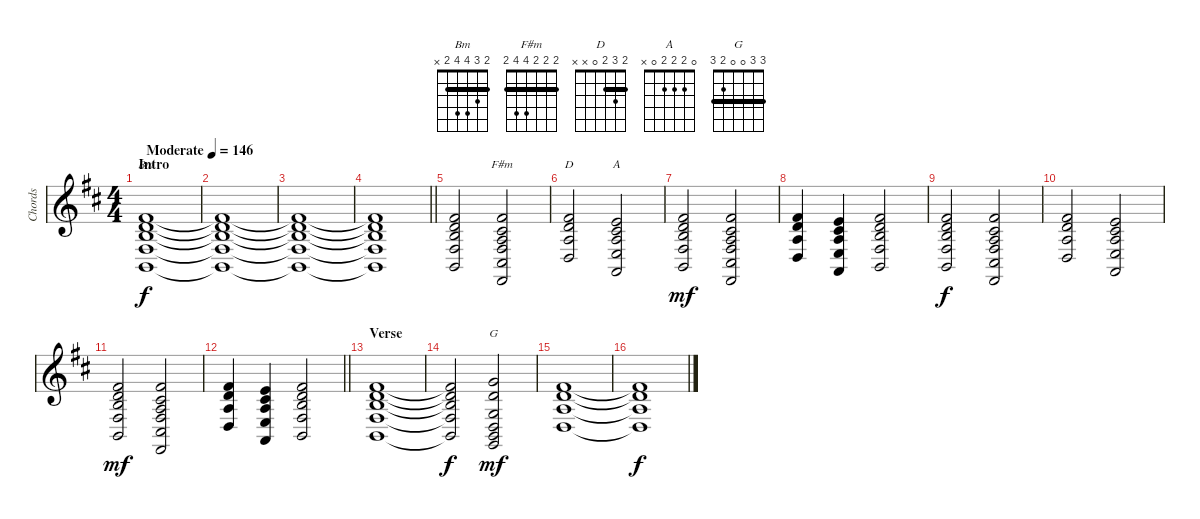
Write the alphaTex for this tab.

\track ("Chords" "Chords") {instrument stringensemble1}
\staff {score}
\tuning (E4 B3 G3 D3 A2 E2) {hide}
\chord ("Bm" 2 3 4 4 2 x) {barre 2}
\chord ("F#m" 2 2 2 4 4 2) {barre 2}
\chord ("D" 2 3 2 0 x x) {barre 2}
\chord ("A" 0 2 2 2 0 x)
\chord ("G" 3 3 0 0 2 3) {barre 3}
\ts (4 4)
\section ("" "Intro")
\tempo (146 "Moderate")
\clef g2
\ks bminor
(2.1 3.2 4.3 4.4 2.5).1{ch "Bm" dy f instrument stringensemble1} |
(2.1{t} 3.2{t} 4.3{t} 4.4{t} 2.5{t}).1 |
(2.1{t} 3.2{t} 4.3{t} 4.4{t} 2.5{t}).1 |
\barLineRight lightlight
(2.1{t} 3.2{t} 4.3{t} 4.4{t} 2.5{t}).1 |
\section ("" "")
(2.1 3.2 4.3 4.4 2.5).2 (2.1 2.2 2.3 4.4 4.5 2.6).2{ch "F#m"} |
(2.1 3.2 2.3 0.4).2{ch "D"} (0.1 2.2 2.3 2.4 0.5).2{ch "A"} |
(2.1 3.2 4.3 4.4 2.5).2{dy mf} (2.1 2.2 2.3 4.4 4.5 2.6).2 |
(2.1 3.2 2.3 0.4).4 (0.1 2.2 2.3 2.4 0.5).4 (2.1 3.2 4.3 4.4 2.5).2 |
(2.1 3.2 4.3 4.4 2.5).2{dy f} (2.1 2.2 2.3 4.4 4.5 2.6).2 |
(2.1 3.2 2.3 0.4).2 (0.1 2.2 2.3 2.4 0.5).2 |
(2.1 3.2 4.3 4.4 2.5).2{dy mf} (2.1 2.2 2.3 4.4 4.5 2.6).2 |
\barLineRight lightlight
(2.1 3.2 2.3 0.4).4 (0.1 2.2 2.3 2.4 0.5).4 (2.1 3.2 4.3 4.4 2.5).2 |
\section ("" "Verse")
(2.1 3.2 4.3 4.4 2.5).1 |
(2.1{t} 3.2{t} 4.3{t} 4.4{t} 2.5{t}).2{dy f} (3.1 3.2 0.3 0.4 2.5 3.6).2{ch "G" dy mf} |
(2.1 3.2 2.3 0.4).1 |
(2.1{t} 3.2{t} 2.3{t} 0.4{t}).1{dy f}
